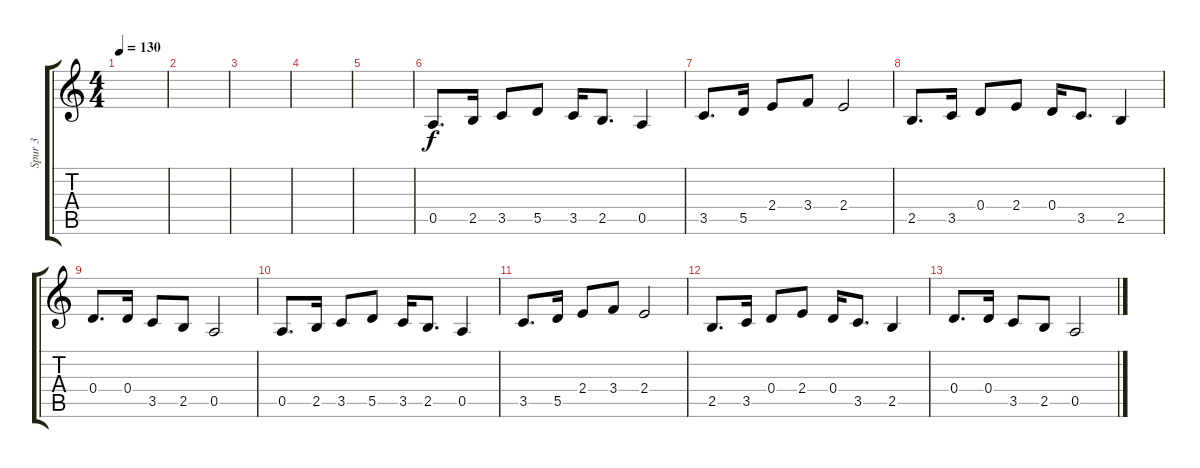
\track ("Spur 3" "Spur 3") {instrument distortionguitar}
\staff {score tabs}
\tuning (E4 B3 G3 D3 A2 E2) {hide}
\ts (4 4)
\tempo 130
\clef g2
\ks c
|
|
|
|
|
0.5.8{d} 2.5.16 3.5.8 5.5.8 3.5.16 2.5.8{d} 0.5.4 |
3.5.8{d} 5.5.16 2.4.8 3.4.8 2.4.2 |
2.5.8{d} 3.5.16 0.4.8 2.4.8 0.4.16 3.5.8{d} 2.5.4 |
0.4.8{d} 0.4.16 3.5.8 2.5.8 0.5.2 |
0.5.8{d} 2.5.16 3.5.8 5.5.8 3.5.16 2.5.8{d} 0.5.4 |
3.5.8{d} 5.5.16 2.4.8 3.4.8 2.4.2 |
2.5.8{d} 3.5.16 0.4.8 2.4.8 0.4.16 3.5.8{d} 2.5.4 |
0.4.8{d} 0.4.16 3.5.8 2.5.8 0.5.2
